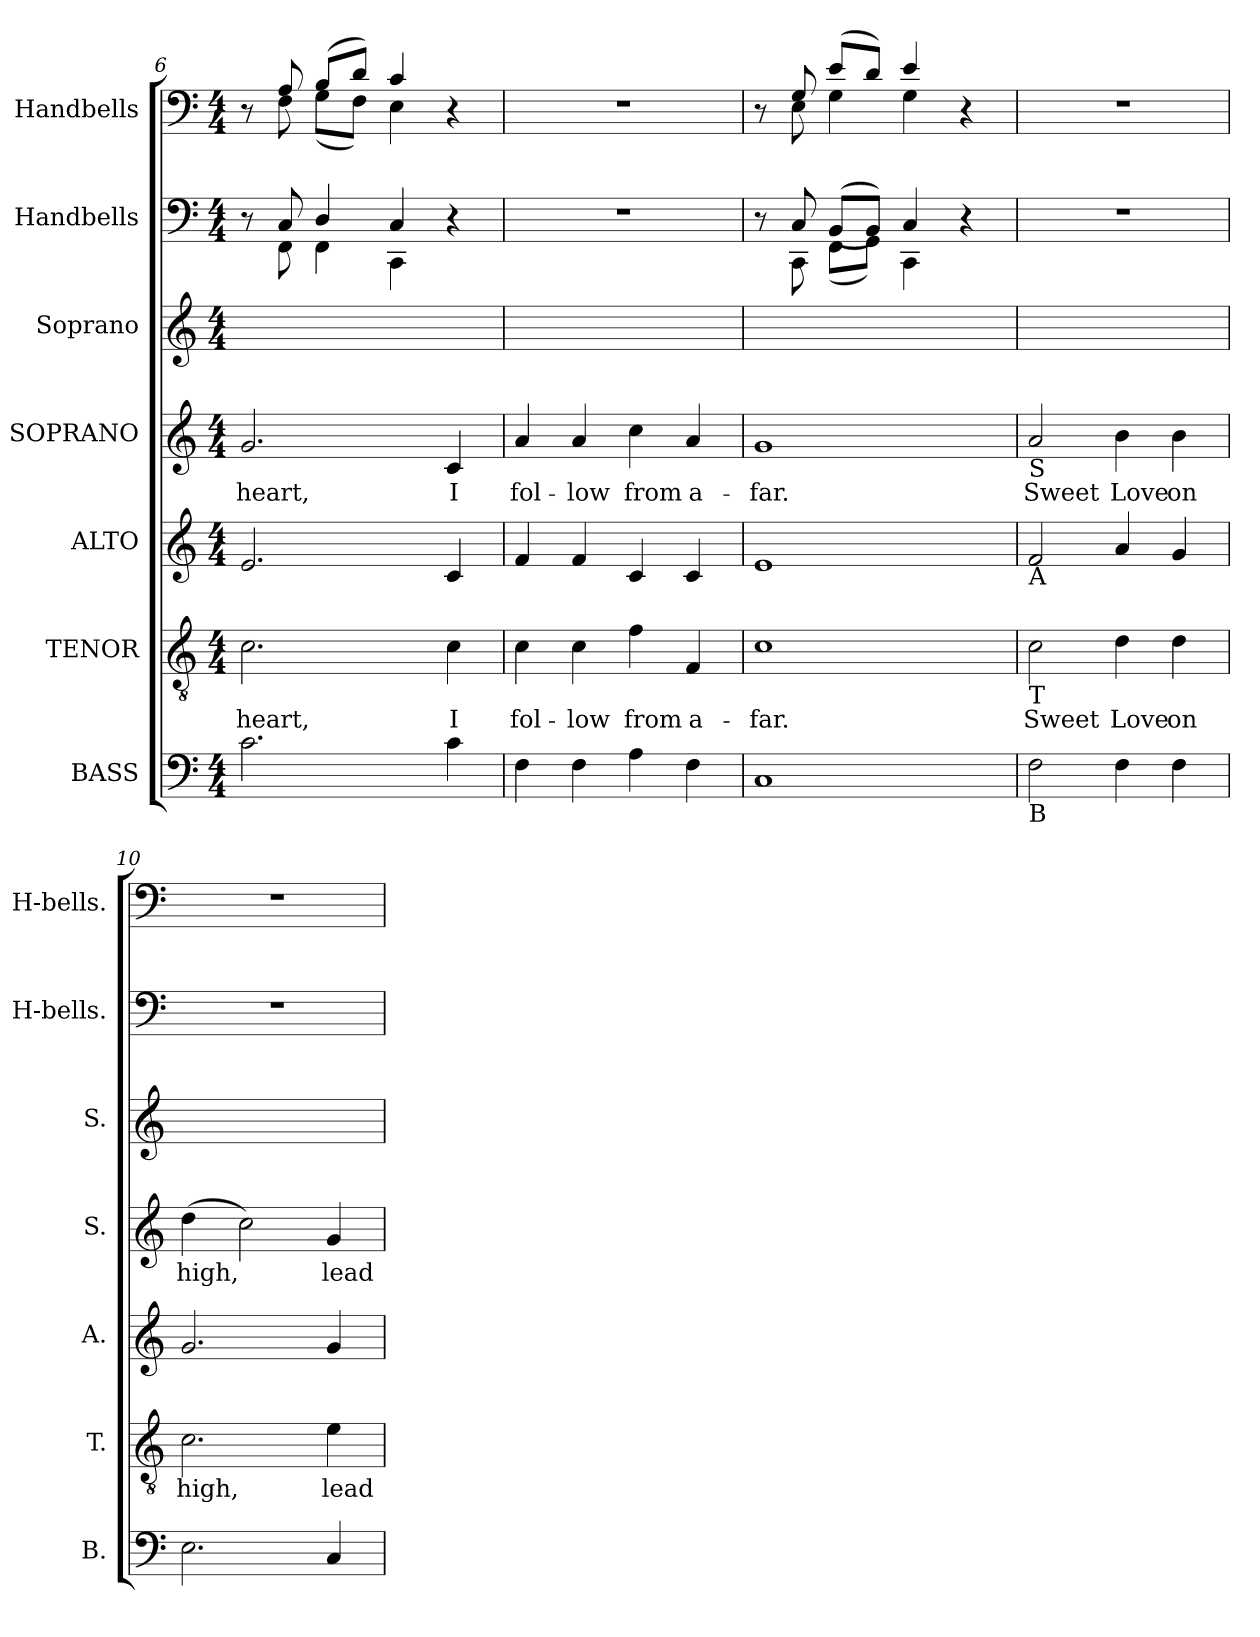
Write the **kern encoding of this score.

**kern	**kern	**text	**kern	**kern	**text	**kern	**kern	**kern
*part7	*part6	*part6	*part5	*part4	*part4	*part3	*part2	*part1
*staff7	*staff6	*staff6	*staff5	*staff4	*staff4	*staff3	*staff2	*staff1
*I"BASS	*I"TENOR	*	*I"ALTO	*I"SOPRANO	*	*I"Soprano	*I"Handbells	*I"Handbells
*I'B.	*I'T.	*	*I'A.	*I'S.	*	*I'S.	*I'H-bells.	*I'H-bells.
*clefF4	*clefGv2	*	*clefG2	*clefG2	*	*clefG2	*clefF4	*clefF4
*	*ITrd7c12	*	*	*	*	*	*	*
*k[]	*k[]	*	*k[]	*k[]	*	*k[]	*k[]	*k[]
*C:	*C:	*	*C:	*C:	*	*C:	*C:	*C:
*M4/4	*M4/4	*	*M4/4	*M4/4	*	*M4/4	*M4/4	*M4/4
=6	=6	=6	=6	=6	=6	=6	=6	=6
!	!	!LO:LY:b:color=#000000	!	!	!	!	!	!
!	!	!	!	!	!LO:LY:b:color=#000000	!	!	!
*	*	*	*	*	*	*	*^	*^
2.ci\	2.Ci\	heart,	2.ei/	2.gi/	heart,	1ryy	8r	8ryy	8r	8ryy
.	.	.	.	.	.	.	8Ci/	8FFi\	8Ai/	8Fi\
.	.	.	.	.	.	.	4Di/	4FFi\	(8Bi/L	(8Gi\L
.	.	.	.	.	.	.	.	.	8di/J)	8Fi\J)
.	.	.	.	.	.	.	4Ci/	4CCi\	4ci/	4Ei\
!	!	!LO:LY:b:color=#000000	!	!	!	!	!	!	!	!
!	!	!	!	!	!LO:LY:b:color=#000000	!	!	!	!	!
4ci\	4Ci\	I	4ci/	4ci/	I	.	4r	4ryy	4r	4ryy
*	*	*	*	*	*	*	*v	*v	*	*
*	*	*	*	*	*	*	*	*v	*v
=7	=7	=7	=7	=7	=7	=7	=7	=7
*	*	*	*	*	*	*	*^	*^
!	!	!LO:LY:b:color=#000000	!	!	!	!	!	!	!	!
*	*	*	*	*	*	*	*v	*v	*	*
*	*	*	*	*	*	*	*	*v	*v
*	*	*	*	*	*	*	*^	*^
!	!	!	!	!	!LO:LY:b:color=#000000	!	!	!	!	!
*	*	*	*	*	*	*	*v	*v	*	*
*	*	*	*	*	*	*	*	*v	*v
4Fi\	4Ci\	fol-	4fi/	4ai/	fol-	1ryy	1r	1r
!	!	!LO:LY:b:color=#000000	!	!	!	!	!	!
!	!	!	!	!	!LO:LY:b:color=#000000	!	!	!
4Fi\	4Ci\	-low	4fi/	4ai/	-low	.	.	.
!	!	!LO:LY:b:color=#000000	!	!	!	!	!	!
!	!	!	!	!	!LO:LY:b:color=#000000	!	!	!
4Ai\	4Fi\	from	4ci/	4cci\	from	.	.	.
!	!	!LO:LY:b:color=#000000	!	!	!	!	!	!
!	!	!	!	!	!LO:LY:b:color=#000000	!	!	!
4Fi\	4FFi/	a-	4ci/	4ai/	a-	.	.	.
=8	=8	=8	=8	=8	=8	=8	=8	=8
*^	*	*	*	*	*	*	*	*
!	!	!	!LO:LY:b:color=#000000	!	!	!	!	!	!
!	!	!	!	!	!	!LO:LY:b:color=#000000	!	!	!
*	*	*	*	*	*	*	*	*^	*^
1Ci	1ryy	1Ci	-far.	1ei	1gi	-far.	1ryy	8r	8ryy	8r	8ryy
.	.	.	.	.	.	.	.	8Ci/	8CCi\	8Gi/	8Ei\
.	.	.	.	.	.	.	.	((8BBi/L	(8FFi\L	(8ei/L	4Gi\
.	.	.	.	.	.	.	.	8BBi/J))	8GGi\J)	8di/J)	.
.	.	.	.	.	.	.	.	4Ci/	4CCi\	4ei/	4Gi\
.	.	.	.	.	.	.	.	4r	4ryy	4r	4ryy
*	*	*	*	*	*	*	*	*v	*v	*	*
*v	*v	*	*	*	*	*	*	*	*v	*v
!!LO:PB:g=z
=9	=9	=9	=9	=9	=9	=9	=9	=9
*	*	*	*	*	*	*	*^	*^
!	!	!LO:LY:b:color=#000000	!	!	!	!	!	!	!	!
*	*	*	*	*	*	*	*v	*v	*	*
*	*	*	*	*	*	*	*	*v	*v
*	*	*	*	*	*	*	*^	*^
!	!	!	!	!	!	!	!	!	!LO:TX:b:t=HB	!
!	!	!	!	!	!	!	!LO:TX:b:t=HB	!	!	!
!	!	!	!	!LO:TX:b:t=S	!	!	!	!	!	!
!	!	!	!LO:TX:b:t=A	!	!	!	!	!	!	!
!	!LO:TX:b:t=T	!	!	!	!	!	!	!	!	!
!LO:TX:b:t=B	!	!	!	!	!	!	!	!	!	!
!	!	!	!	!	!LO:LY:b:color=#000000	!	!	!	!	!
*	*	*	*	*	*	*	*v	*v	*	*
*	*	*	*	*	*	*	*	*v	*v
2Fi\	2Ci\	Sweet	2fi/	2ai/	Sweet	1ryy	1r	1r
!	!	!LO:LY:b:color=#000000	!	!	!	!	!	!
!	!	!	!	!	!LO:LY:b:color=#000000	!	!	!
4Fi\	4Di\	Love	4ai/	4bi\	Love	.	.	.
!	!	!LO:LY:b:color=#000000	!	!	!	!	!	!
!	!	!	!	!	!LO:LY:b:color=#000000	!	!	!
4Fi\	4Di\	on	4gi/	4bi\	on	.	.	.
=10	=10	=10	=10	=10	=10	=10	=10	=10
!	!	!LO:LY:b:color=#000000	!	!	!	!	!	!
!	!	!	!	!	!LO:LY:b:color=#000000	!	!	!
2.Ei\	2.Ci\	high,	2.gi/	(4ddi\	high,	1ryy	1r	1r
.	.	.	.	2cci\)	.	.	.	.
!	!	!LO:LY:b:color=#000000	!	!	!	!	!	!
!	!	!	!	!	!LO:LY:b:color=#000000	!	!	!
4Ci/	4Ei\	lead	4gi/	4gi/	lead	.	.	.
=	=	=	=	=	=	=	=	=
*-	*-	*-	*-	*-	*-	*-	*-	*-
